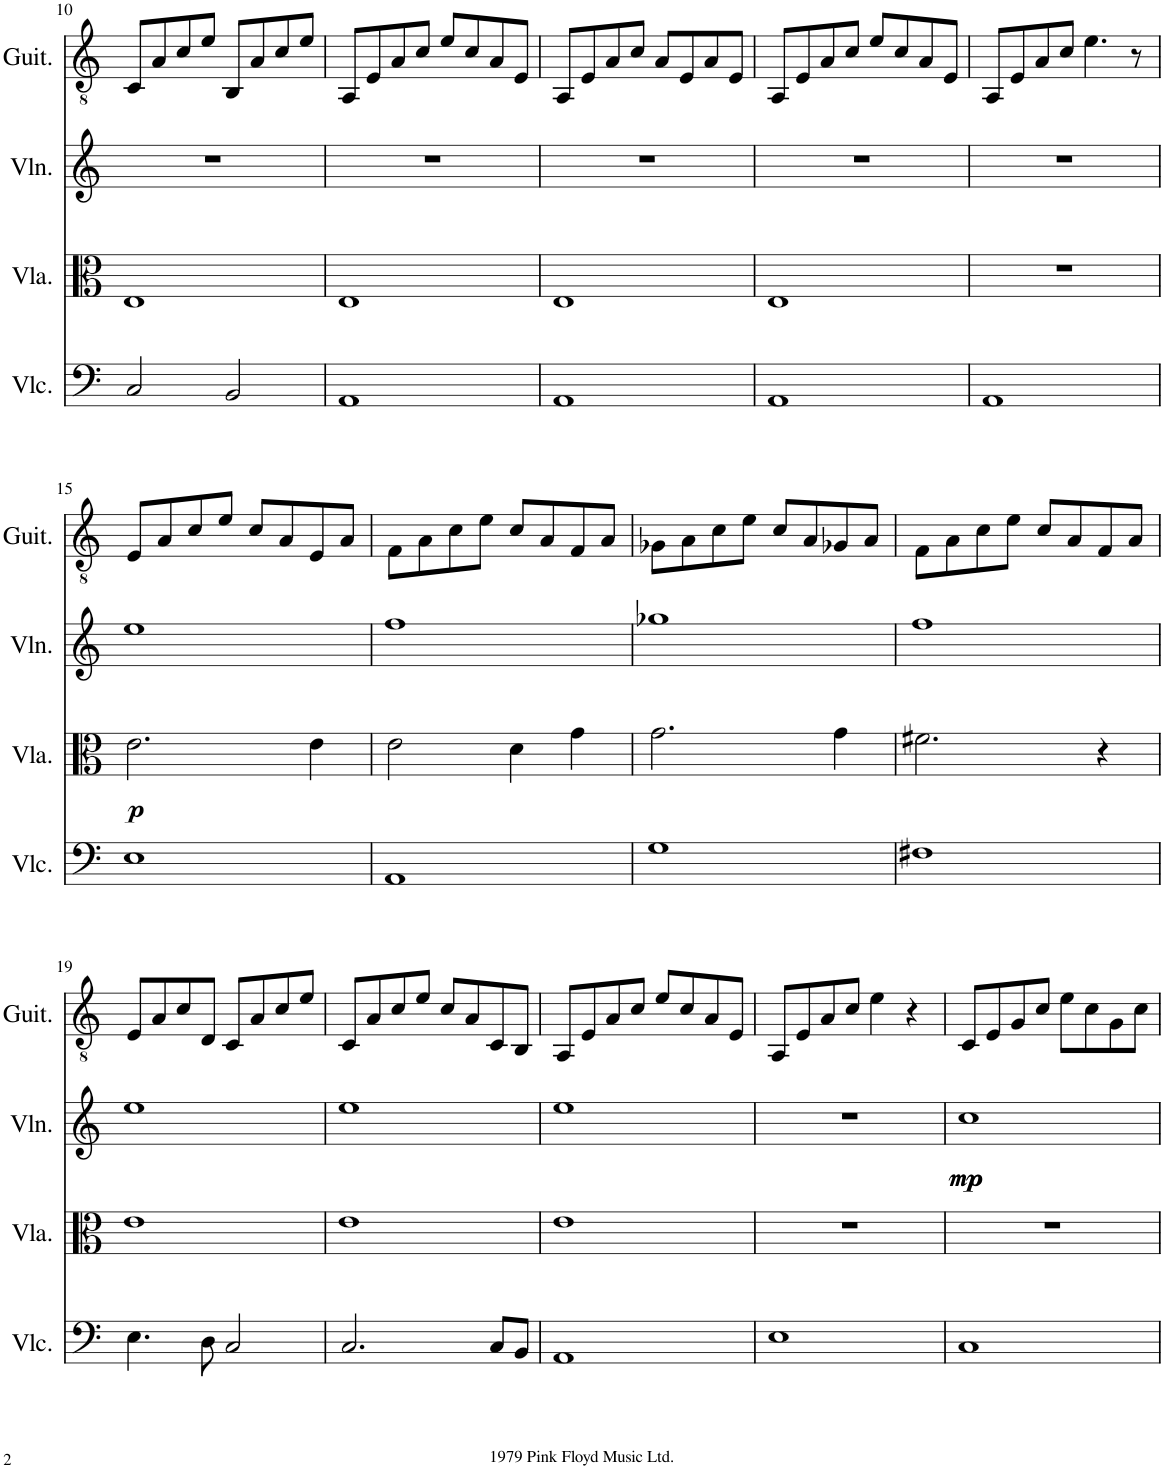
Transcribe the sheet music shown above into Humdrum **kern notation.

**kern	**kern	**dynam	**kern	**dynam	**kern
*part4	*part3	*part3	*part2	*part2	*part1
*staff4	*staff3	*staff3	*staff2	*staff2	*staff1
*I"Violoncello	*I"Viola	*	*I"Violin	*	*I"Classical Guitar
*I'Vlc.	*I'Vla.	*	*I'Vln.	*	*I'Guit.
!!LO:PB:g=z
*clefF4	*clefC3	*	*clefG2	*	*clefGv2
*k[]	*k[]	*	*k[]	*	*k[]
*M4/4	*M4/4	*	*M4/4	*	*M4/4
=10	=10	=10	=10	=10	=10
2C/	1E	.	1r	.	8C/L
.	.	.	.	.	8A/
.	.	.	.	.	8c/
.	.	.	.	.	8e/J
2BB/	.	.	.	.	8BB/L
.	.	.	.	.	8A/
.	.	.	.	.	8c/
.	.	.	.	.	8e/J
=11	=11	=11	=11	=11	=11
1AA	1E	.	1r	.	8AA/L
.	.	.	.	.	8E/
.	.	.	.	.	8A/
.	.	.	.	.	8c/J
.	.	.	.	.	8e/L
.	.	.	.	.	8c/
.	.	.	.	.	8A/
.	.	.	.	.	8E/J
=12	=12	=12	=12	=12	=12
1AA	1E	.	1r	.	8AA/L
.	.	.	.	.	8E/
.	.	.	.	.	8A/
.	.	.	.	.	8c/J
.	.	.	.	.	8A/L
.	.	.	.	.	8E/
.	.	.	.	.	8A/
.	.	.	.	.	8E/J
=13	=13	=13	=13	=13	=13
1AA	1E	.	1r	.	8AA/L
.	.	.	.	.	8E/
.	.	.	.	.	8A/
.	.	.	.	.	8c/J
.	.	.	.	.	8e/L
.	.	.	.	.	8c/
.	.	.	.	.	8A/
.	.	.	.	.	8E/J
=14	=14	=14	=14	=14	=14
1AA	1r	.	1r	.	8AA/L
.	.	.	.	.	8E/
.	.	.	.	.	8A/
.	.	.	.	.	8c/J
.	.	.	.	.	4.e\
.	.	.	.	.	8r
!!LO:LB:g=z
=15	=15	=15	=15	=15	=15
!	!	!LO:DY:b	!	!	!
1E	2.e\	p	1ee	.	8E/L
.	.	.	.	.	8A/
.	.	.	.	.	8c/
.	.	.	.	.	8e/J
.	.	.	.	.	8c/L
.	.	.	.	.	8A/
.	4e\	.	.	.	8E/
.	.	.	.	.	8A/J
=16	=16	=16	=16	=16	=16
1AA	2e\	.	1ff	.	8F\L
.	.	.	.	.	8A\
.	.	.	.	.	8c\
.	.	.	.	.	8e\J
.	4d\	.	.	.	8c/L
.	.	.	.	.	8A/
.	4g\	.	.	.	8F/
.	.	.	.	.	8A/J
=17	=17	=17	=17	=17	=17
1G	2.g\	.	1gg-X	.	8G-X\L
.	.	.	.	.	8A\
.	.	.	.	.	8c\
.	.	.	.	.	8e\J
.	.	.	.	.	8c/L
.	.	.	.	.	8A/
.	4g\	.	.	.	8G-X/
.	.	.	.	.	8A/J
=18	=18	=18	=18	=18	=18
1F#X	2.f#X\	.	1ff	.	8F\L
.	.	.	.	.	8A\
.	.	.	.	.	8c\
.	.	.	.	.	8e\J
.	.	.	.	.	8c/L
.	.	.	.	.	8A/
.	4r	.	.	.	8F/
.	.	.	.	.	8A/J
!!LO:LB:g=z
=19	=19	=19	=19	=19	=19
4.E\	1e	.	1ee	.	8E/L
.	.	.	.	.	8A/
.	.	.	.	.	8c/
8D\	.	.	.	.	8D/J
2C/	.	.	.	.	8C/L
.	.	.	.	.	8A/
.	.	.	.	.	8c/
.	.	.	.	.	8e/J
=20	=20	=20	=20	=20	=20
2.C/	1e	.	1ee	.	8C/L
.	.	.	.	.	8A/
.	.	.	.	.	8c/
.	.	.	.	.	8e/J
.	.	.	.	.	8c/L
.	.	.	.	.	8A/
8C/L	.	.	.	.	8C/
8BB/J	.	.	.	.	8BB/J
=21	=21	=21	=21	=21	=21
1AA	1e	.	1ee	.	8AA/L
.	.	.	.	.	8E/
.	.	.	.	.	8A/
.	.	.	.	.	8c/J
.	.	.	.	.	8e/L
.	.	.	.	.	8c/
.	.	.	.	.	8A/
.	.	.	.	.	8E/J
=22	=22	=22	=22	=22	=22
1E	1r	.	1r	.	8AA/L
.	.	.	.	.	8E/
.	.	.	.	.	8A/
.	.	.	.	.	8c/J
.	.	.	.	.	4e\
.	.	.	.	.	4r
=23	=23	=23	=23	=23	=23
!	!	!	!	!LO:DY:b	!
!	!	!	!	!LO:DY:n=1:b	!
1C	1r	.	1cc	mp mp	8C/L
.	.	.	.	.	8E/
.	.	.	.	.	8G/
.	.	.	.	.	8c/J
.	.	.	.	.	8e\L
.	.	.	.	.	8c\
.	.	.	.	.	8G\
.	.	.	.	.	8c\J
=	=	=	=	=	=
*-	*-	*-	*-	*-	*-
